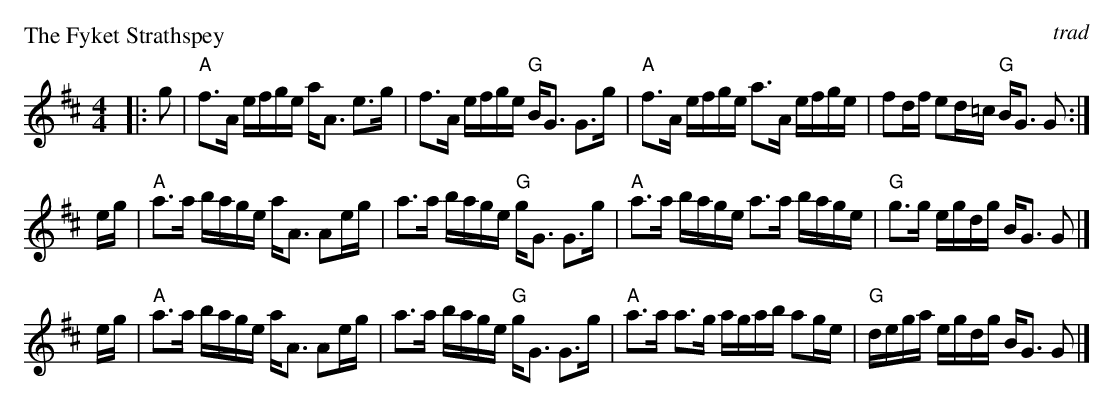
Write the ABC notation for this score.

X:1
P: The Fyket Strathspey
O: trad
M: 4/4
L: 1/8
K: AMix
|: g \
| "A"f>A e/f/g/e/ a<A e>g | f>A e/f/g/e/ "G"B<G G>g | "A"f>A e/f/g/e/ a>A e/f/g/e/ | fd/f/ ed/=c/ "G"B<G G :|
e/g/ \
| "A"a>a b/a/g/e/ a<A Ae/g/ | a>a b/a/g/e/ "G"g<G G>g | "A"a>a b/a/g/e/ a>a b/a/g/e/ | "G"g>g e/g/d/g/ B<G G |]
e/g/ \
| "A"a>a b/a/g/e/ a<A Ae/g/ | a>a b/a/g/e/ "G"g<G G>g | "A"a>a a>g a/g/a/b/ ag/e/ | "G"d/e/g/a/ e/g/d/g/ B<G G |]
